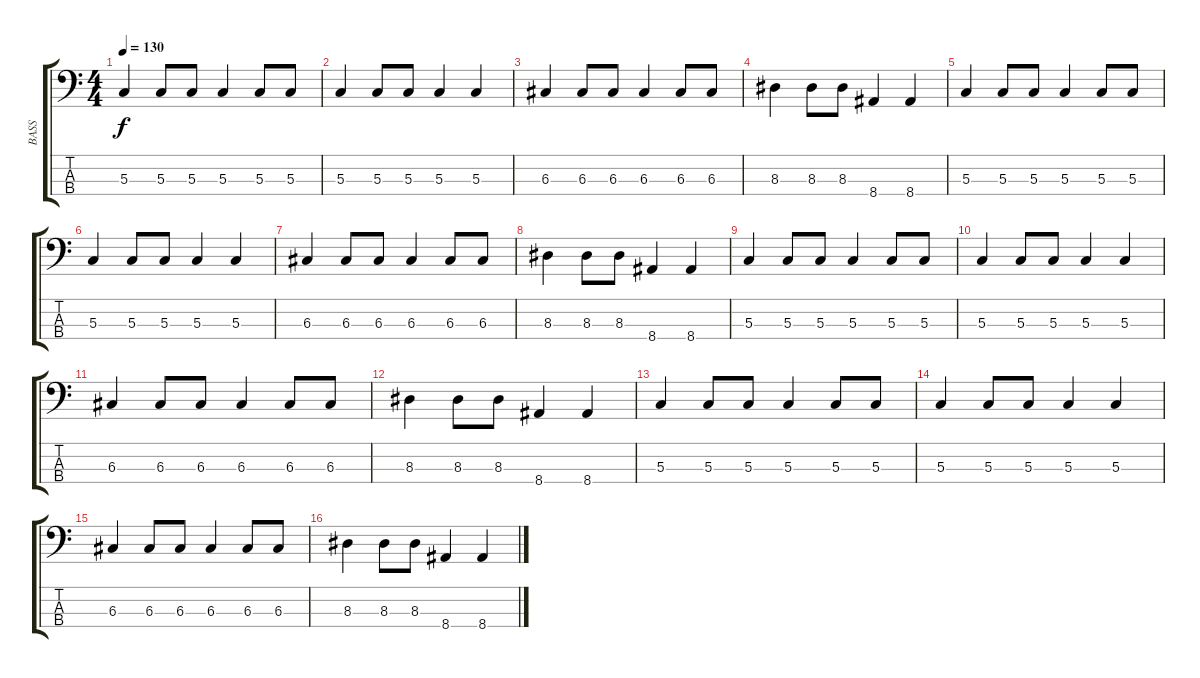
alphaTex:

\track ("BASS" "BASS") {instrument electricbassfinger}
\staff {score tabs}
\tuning (F2 C2 G1 D1) {hide}
\ts (4 4)
\tempo 130
\clef f4
\ks c
5.3.4{dy f} 5.3.8 5.3.8 5.3.4 5.3.8 5.3.8 |
5.3.4 5.3.8 5.3.8 5.3.4 5.3.4 |
6.3.4 6.3.8 6.3.8 6.3.4 6.3.8 6.3.8 |
8.3.4 8.3.8 8.3.8 8.4.4 8.4.4 |
5.3.4 5.3.8 5.3.8 5.3.4 5.3.8 5.3.8 |
5.3.4 5.3.8 5.3.8 5.3.4 5.3.4 |
6.3.4 6.3.8 6.3.8 6.3.4 6.3.8 6.3.8 |
8.3.4 8.3.8 8.3.8 8.4.4 8.4.4 |
5.3.4 5.3.8 5.3.8 5.3.4 5.3.8 5.3.8 |
5.3.4 5.3.8 5.3.8 5.3.4 5.3.4 |
6.3.4 6.3.8 6.3.8 6.3.4 6.3.8 6.3.8 |
8.3.4 8.3.8 8.3.8 8.4.4{volume 6} 8.4.4 |
5.3.4 5.3.8 5.3.8 5.3.4 5.3.8 5.3.8 |
5.3.4 5.3.8 5.3.8 5.3.4 5.3.4 |
6.3.4{volume 4} 6.3.8 6.3.8 6.3.4 6.3.8 6.3.8 |
8.3.4 8.3.8 8.3.8 8.4.4 8.4.4
